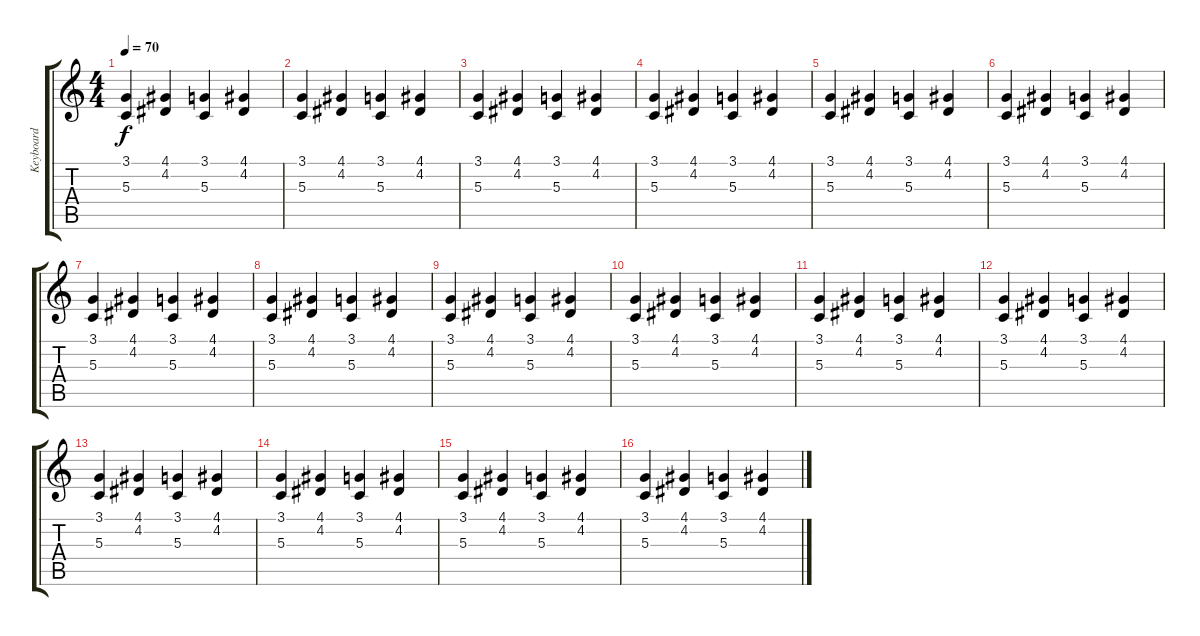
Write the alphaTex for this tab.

\track ("Keyboard" "Keyboard") {instrument acousticgrandpiano}
\staff {score tabs}
\tuning (E4 B3 G3 D3 A2 E2) {hide}
\ts (4 4)
\tempo 70
\clef g2
\ks c
(3.1 5.3).4{dy f instrument acousticgrandpiano} (4.1 4.2).4 (3.1 5.3).4 (4.1 4.2).4 |
(3.1 5.3).4 (4.1 4.2).4 (3.1 5.3).4 (4.1 4.2).4 |
(3.1 5.3).4 (4.1 4.2).4 (3.1 5.3).4 (4.1 4.2).4 |
(3.1 5.3).4 (4.1 4.2).4 (3.1 5.3).4 (4.1 4.2).4 |
(3.1 5.3).4 (4.1 4.2).4 (3.1 5.3).4 (4.1 4.2).4 |
(3.1 5.3).4 (4.1 4.2).4 (3.1 5.3).4 (4.1 4.2).4 |
(3.1 5.3).4 (4.1 4.2).4 (3.1 5.3).4 (4.1 4.2).4 |
(3.1 5.3).4 (4.1 4.2).4 (3.1 5.3).4 (4.1 4.2).4 |
(3.1 5.3).4 (4.1 4.2).4 (3.1 5.3).4 (4.1 4.2).4 |
(3.1 5.3).4 (4.1 4.2).4 (3.1 5.3).4 (4.1 4.2).4 |
(3.1 5.3).4 (4.1 4.2).4 (3.1 5.3).4 (4.1 4.2).4 |
(3.1 5.3).4 (4.1 4.2).4 (3.1 5.3).4 (4.1 4.2).4 |
(3.1 5.3).4 (4.1 4.2).4 (3.1 5.3).4 (4.1 4.2).4 |
(3.1 5.3).4 (4.1 4.2).4 (3.1 5.3).4 (4.1 4.2).4 |
(3.1 5.3).4 (4.1 4.2).4 (3.1 5.3).4 (4.1 4.2).4 |
(3.1 5.3).4 (4.1 4.2).4 (3.1 5.3).4 (4.1 4.2).4
